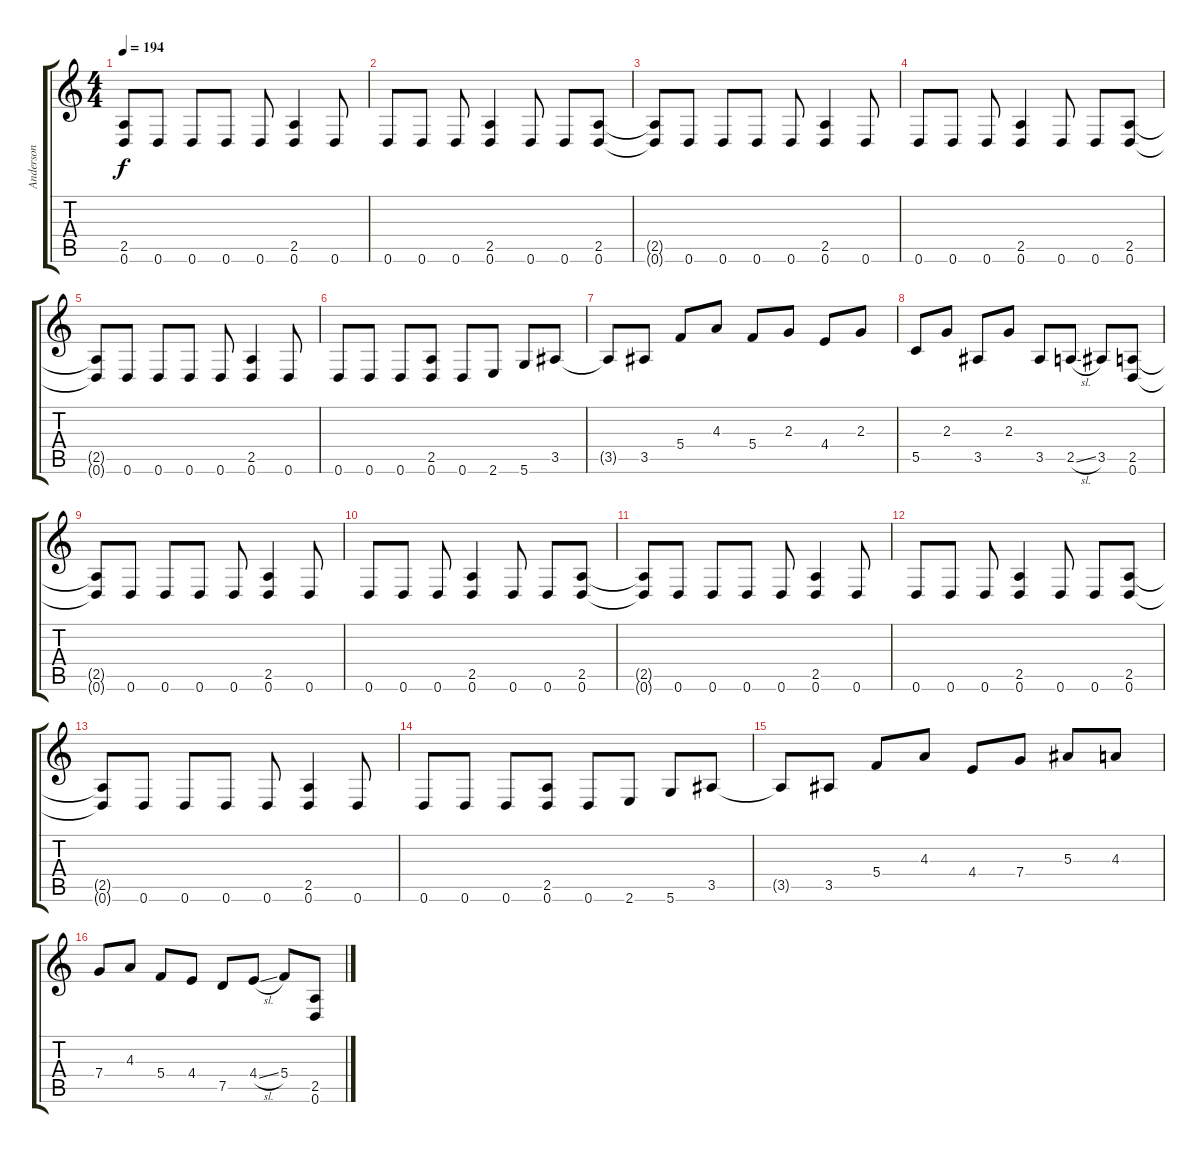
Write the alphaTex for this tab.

\track ("Anderson" "Anderson") {instrument distortionguitar}
\staff {score tabs}
\tuning (D4 A3 F3 C3 G2 D2) {hide}
\ts (4 4)
\tempo 194
\clef g2
\ks c
(2.5{t} 0.6{t}).8{dy f} 0.6.8 0.6.8 0.6.8 0.6.8 (2.5 0.6).4 0.6.8 |
0.6.8 0.6.8 0.6.8 (2.5 0.6).4 0.6.8 0.6.8 (2.5 0.6).8 |
(2.5{t} 0.6{t}).8 0.6.8 0.6.8 0.6.8 0.6.8 (2.5 0.6).4 0.6.8 |
0.6.8 0.6.8 0.6.8 (2.5 0.6).4 0.6.8 0.6.8 (2.5 0.6).8 |
(2.5{t} 0.6{t}).8 0.6.8 0.6.8 0.6.8 0.6.8 (2.5 0.6).4 0.6.8 |
0.6.8 0.6.8 0.6.8 (2.5 0.6).8 0.6.8 2.6.8 5.6.8 3.5.8 |
3.5{t}.8 3.5.8 5.4.8 4.3.8 5.4.8 2.3.8 4.4.8 2.3.8 |
5.5.8 2.3.8 3.5.8 2.3.8 3.5.8 2.5{sl}.8 3.5.8 (2.5 0.6).8 |
(2.5{t} 0.6{t}).8 0.6.8 0.6.8 0.6.8 0.6.8 (2.5 0.6).4 0.6.8 |
0.6.8 0.6.8 0.6.8 (2.5 0.6).4 0.6.8 0.6.8 (2.5 0.6).8 |
(2.5{t} 0.6{t}).8 0.6.8 0.6.8 0.6.8 0.6.8 (2.5 0.6).4 0.6.8 |
0.6.8 0.6.8 0.6.8 (2.5 0.6).4 0.6.8 0.6.8 (2.5 0.6).8 |
(2.5{t} 0.6{t}).8 0.6.8 0.6.8 0.6.8 0.6.8 (2.5 0.6).4 0.6.8 |
0.6.8 0.6.8 0.6.8 (2.5 0.6).8 0.6.8 2.6.8 5.6.8 3.5.8 |
3.5{t}.8 3.5.8 5.4.8 4.3.8 4.4.8 7.4.8 5.3.8 4.3.8 |
7.4.8 4.3.8 5.4.8 4.4.8 7.5.8 4.4{sl}.8 5.4.8 (2.5 0.6).8
